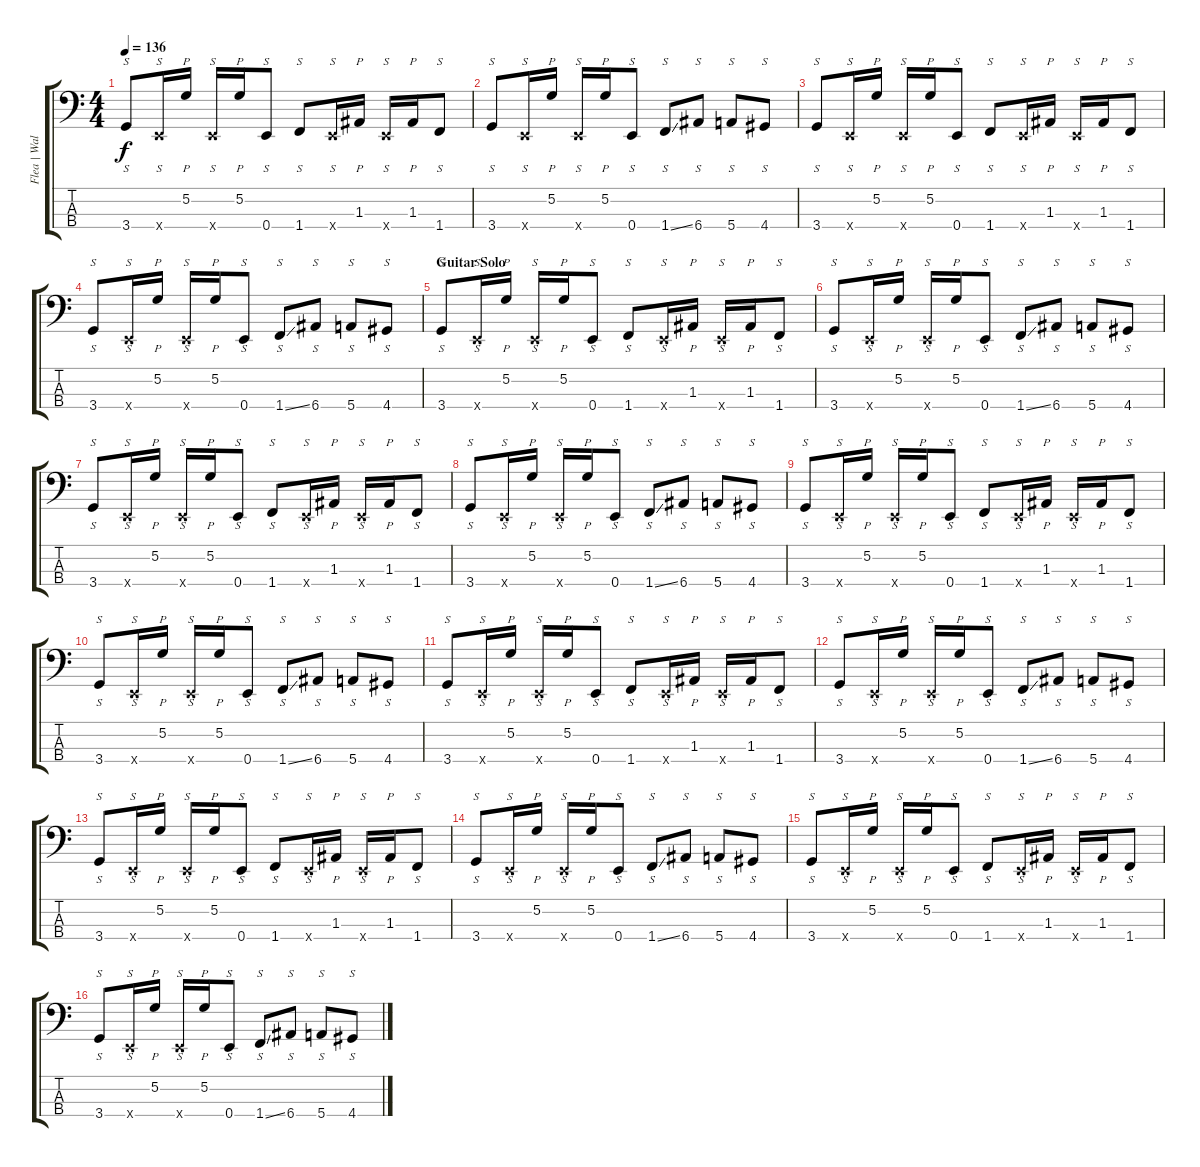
\track ("Flea | Wal Mk II | Bass" "Flea | Wal") {instrument electricbassfinger}
\staff {score tabs}
\tuning (G2 D2 A1 E1) {hide}
\ts (4 4)
\tempo 136
\clef f4
\ks c
3.4.8{s dy f} 0.4{x}.16{s} 5.2.16{p} 0.4{x}.16{s} 5.2.16{p} 0.4.8{s} 1.4.8{s} 0.4{x}.16{s} 1.3.16{p} 0.4{x}.16{s} 1.3.16{p} 1.4.8{s} |
3.4.8{s} 0.4{x}.16{s} 5.2.16{p} 0.4{x}.16{s} 5.2.16{p} 0.4.8{s} 1.4{ss}.8{s} 6.4.8{s} 5.4.8{s} 4.4.8{s} |
3.4.8{s} 0.4{x}.16{s} 5.2.16{p} 0.4{x}.16{s} 5.2.16{p} 0.4.8{s} 1.4.8{s} 0.4{x}.16{s} 1.3.16{p} 0.4{x}.16{s} 1.3.16{p} 1.4.8{s} |
3.4.8{s} 0.4{x}.16{s} 5.2.16{p} 0.4{x}.16{s} 5.2.16{p} 0.4.8{s} 1.4{ss}.8{s} 6.4.8{s} 5.4.8{s} 4.4.8{s} |
\section ("" "Guitar Solo")
3.4.8{s} 0.4{x}.16{s} 5.2.16{p} 0.4{x}.16{s} 5.2.16{p} 0.4.8{s} 1.4.8{s} 0.4{x}.16{s} 1.3.16{p} 0.4{x}.16{s} 1.3.16{p} 1.4.8{s} |
3.4.8{s} 0.4{x}.16{s} 5.2.16{p} 0.4{x}.16{s} 5.2.16{p} 0.4.8{s} 1.4{ss}.8{s} 6.4.8{s} 5.4.8{s} 4.4.8{s} |
3.4.8{s} 0.4{x}.16{s} 5.2.16{p} 0.4{x}.16{s} 5.2.16{p} 0.4.8{s} 1.4.8{s} 0.4{x}.16{s} 1.3.16{p} 0.4{x}.16{s} 1.3.16{p} 1.4.8{s} |
3.4.8{s} 0.4{x}.16{s} 5.2.16{p} 0.4{x}.16{s} 5.2.16{p} 0.4.8{s} 1.4{ss}.8{s} 6.4.8{s} 5.4.8{s} 4.4.8{s} |
3.4.8{s} 0.4{x}.16{s} 5.2.16{p} 0.4{x}.16{s} 5.2.16{p} 0.4.8{s} 1.4.8{s} 0.4{x}.16{s} 1.3.16{p} 0.4{x}.16{s} 1.3.16{p} 1.4.8{s} |
3.4.8{s} 0.4{x}.16{s} 5.2.16{p} 0.4{x}.16{s} 5.2.16{p} 0.4.8{s} 1.4{ss}.8{s} 6.4.8{s} 5.4.8{s} 4.4.8{s} |
3.4.8{s} 0.4{x}.16{s} 5.2.16{p} 0.4{x}.16{s} 5.2.16{p} 0.4.8{s} 1.4.8{s} 0.4{x}.16{s} 1.3.16{p} 0.4{x}.16{s} 1.3.16{p} 1.4.8{s} |
3.4.8{s} 0.4{x}.16{s} 5.2.16{p} 0.4{x}.16{s} 5.2.16{p} 0.4.8{s} 1.4{ss}.8{s} 6.4.8{s} 5.4.8{s} 4.4.8{s} |
3.4.8{s} 0.4{x}.16{s} 5.2.16{p} 0.4{x}.16{s} 5.2.16{p} 0.4.8{s} 1.4.8{s} 0.4{x}.16{s} 1.3.16{p} 0.4{x}.16{s} 1.3.16{p} 1.4.8{s} |
3.4.8{s} 0.4{x}.16{s} 5.2.16{p} 0.4{x}.16{s} 5.2.16{p} 0.4.8{s} 1.4{ss}.8{s} 6.4.8{s} 5.4.8{s} 4.4.8{s} |
3.4.8{s} 0.4{x}.16{s} 5.2.16{p} 0.4{x}.16{s} 5.2.16{p} 0.4.8{s} 1.4.8{s} 0.4{x}.16{s} 1.3.16{p} 0.4{x}.16{s} 1.3.16{p} 1.4.8{s} |
3.4.8{s} 0.4{x}.16{s} 5.2.16{p} 0.4{x}.16{s} 5.2.16{p} 0.4.8{s} 1.4{ss}.8{s} 6.4.8{s} 5.4.8{s} 4.4.8{s}
